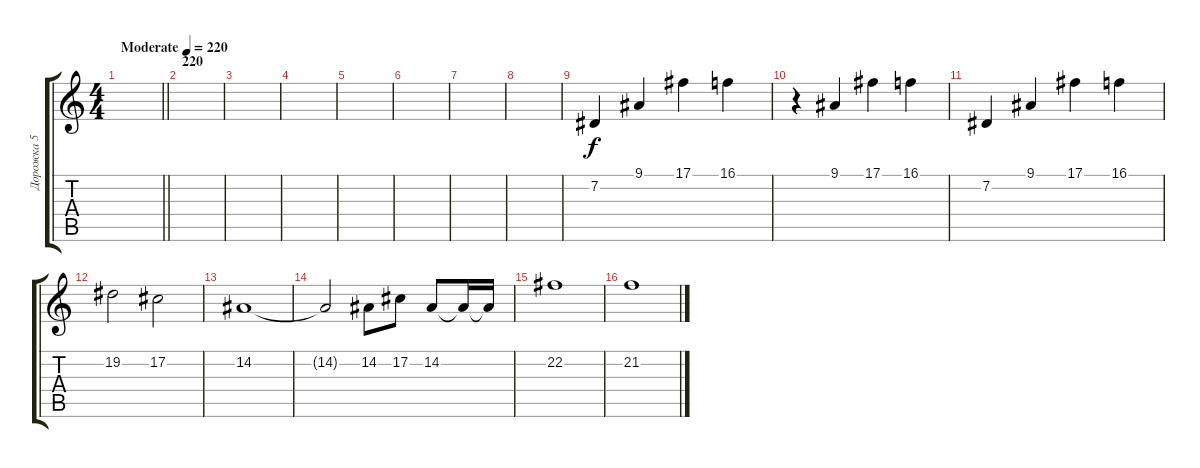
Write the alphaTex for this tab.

\track ("Дорожка 5" "Дорожка 5") {instrument stringensemble1}
\staff {score tabs}
\tuning (Db4 Ab3 E3 B2 Gb2 B1) {hide}
\ts (4 4)
\tempo (220 "Moderate")
\clef g2
\barLineRight lightlight
\ks c
|
\section ("" "220")
|
|
|
|
|
|
|
7.2.4 9.1.4 17.1.4 16.1.4 |
r.4 9.1.4 17.1.4 16.1.4 |
7.2.4 9.1.4 17.1.4 16.1.4 |
19.2.2 17.2.2 |
14.2.1 |
14.2{t}.2 14.2.8 17.2.8 14.2.8 14.2{t}.16 14.2{t}.16 |
22.2.1 |
21.2.1
